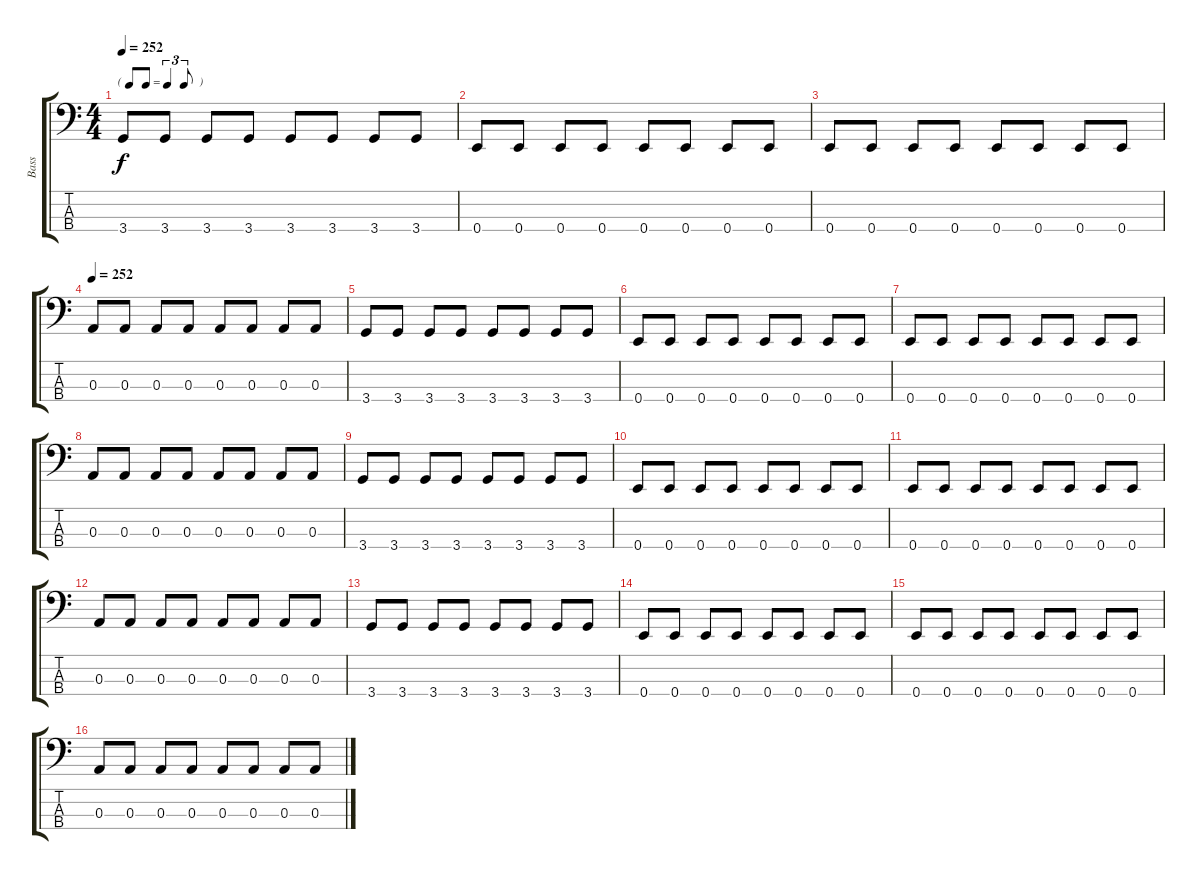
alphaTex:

\track ("Bass" "Bass") {instrument slapbass1}
\staff {score tabs}
\tuning (G2 D2 A1 E1) {hide}
\ts (4 4)
\tf triplet8th
\tempo 252
\clef f4
\ks c
3.4.8{dy f} 3.4.8 3.4.8 3.4.8 3.4.8 3.4.8 3.4.8 3.4.8 |
0.4.8 0.4.8 0.4.8 0.4.8 0.4.8 0.4.8 0.4.8 0.4.8 |
0.4.8 0.4.8 0.4.8 0.4.8 0.4.8 0.4.8 0.4.8 0.4.8 |
\tempo 252
0.3.8{volume 8} 0.3.8 0.3.8 0.3.8 0.3.8 0.3.8 0.3.8 0.3.8 |
3.4.8 3.4.8 3.4.8 3.4.8 3.4.8 3.4.8 3.4.8 3.4.8 |
0.4.8 0.4.8 0.4.8 0.4.8 0.4.8 0.4.8 0.4.8 0.4.8 |
0.4.8 0.4.8 0.4.8 0.4.8 0.4.8 0.4.8 0.4.8 0.4.8 |
0.3.8{volume 8} 0.3.8 0.3.8 0.3.8 0.3.8 0.3.8 0.3.8 0.3.8 |
3.4.8 3.4.8 3.4.8 3.4.8 3.4.8 3.4.8 3.4.8 3.4.8 |
0.4.8 0.4.8 0.4.8 0.4.8 0.4.8 0.4.8 0.4.8 0.4.8 |
0.4.8 0.4.8 0.4.8 0.4.8 0.4.8 0.4.8 0.4.8 0.4.8 |
0.3.8{volume 8} 0.3.8 0.3.8 0.3.8 0.3.8 0.3.8 0.3.8 0.3.8 |
3.4.8 3.4.8 3.4.8 3.4.8 3.4.8 3.4.8 3.4.8 3.4.8 |
0.4.8 0.4.8 0.4.8 0.4.8 0.4.8 0.4.8 0.4.8 0.4.8 |
0.4.8 0.4.8 0.4.8 0.4.8 0.4.8 0.4.8 0.4.8 0.4.8 |
0.3.8{volume 8} 0.3.8 0.3.8 0.3.8 0.3.8 0.3.8 0.3.8 0.3.8
